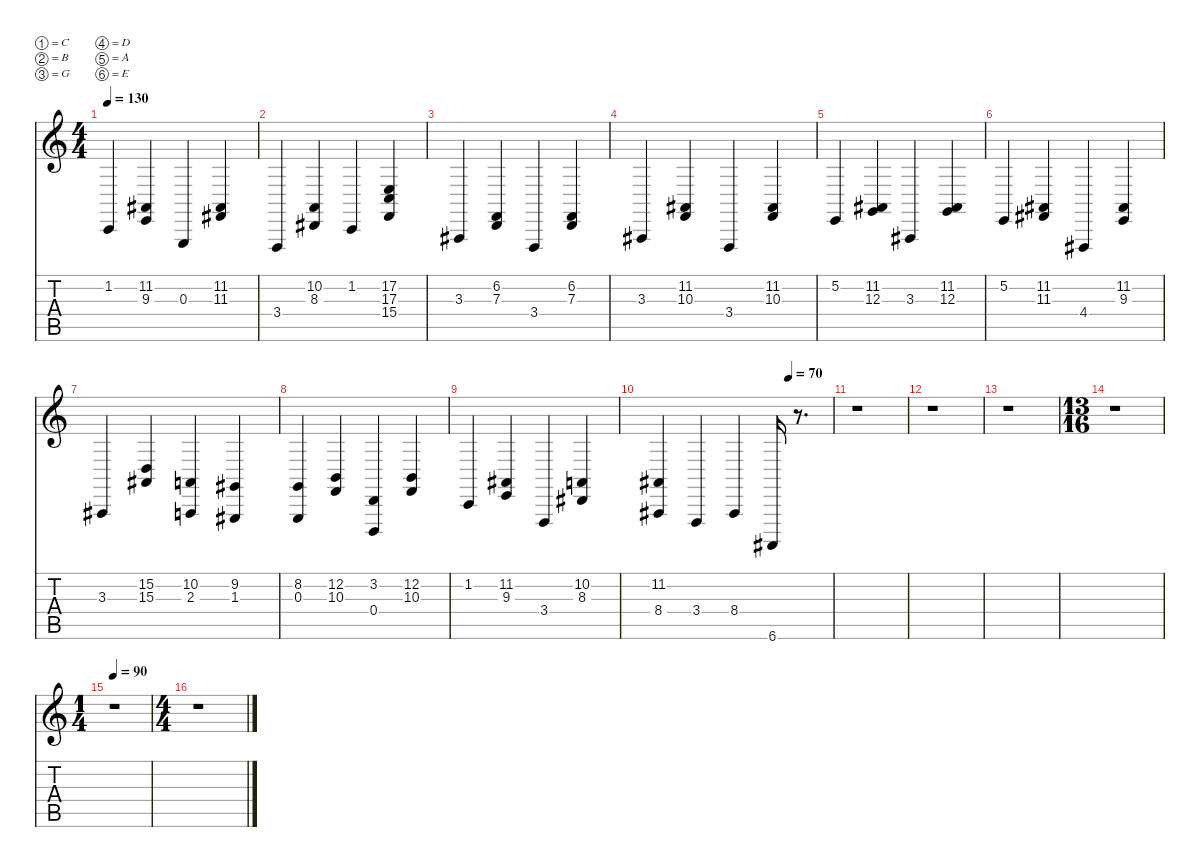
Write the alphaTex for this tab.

\defaultSystemsLayout 4
\hideDynamics
\bracketExtendMode nobrackets
\singleTrackTrackNamePolicy hidden
\multiTrackTrackNamePolicy hidden
\firstSystemTrackNameMode fullname
\firstSystemTrackNameOrientation horizontal
\otherSystemsTrackNameOrientation horizontal
\track ("Piano - left" "pno.") {instrument brightacousticpiano}
\staff {score tabs}
\tuning (C2 B1 G1 D1 A0 E0)
\ts (4 4)
\tempo 130
\clef g2
\ks c
1.2.4{dy f beam Up} (11.2{acc #} 9.3).4{beam Up} 0.3.4{beam Up} (11.2{acc #} 11.3{acc #}).4{beam Up} |
3.4.4{beam Up} (10.2 8.3{acc #}).4{beam Up} 1.2.4{beam Up} (17.2 17.3 15.4).4{beam Up} |
3.3{acc #}.4{beam Up} (6.2 7.3).4{beam Up} 3.4.4{beam Up} (6.2 7.3).4{beam Up} |
3.3{acc #}.4{beam Up} (11.2{acc #} 10.3).4{beam Up} 3.4.4{beam Up} (11.2{acc #} 10.3).4{beam Up} |
5.2.4{beam Up} (11.2{acc #} 12.3).4{beam Up} 3.3{acc #}.4{beam Up} (11.2{acc #} 12.3).4{beam Up} |
5.2.4{beam Up} (11.2{acc #} 11.3{acc #}).4{beam Up} 4.4{acc #}.4{beam Up} (11.2{acc #} 9.3).4{beam Up} |
3.3{acc #}.4{beam Up} (15.2 15.3{acc #}).4{beam Up} (10.2 2.3).4{beam Up} (9.2{acc #} 1.3{acc #}).4{beam Up} |
(8.2 0.3).4{beam Up} (12.2 10.3).4{beam Up} (3.2 0.4).4{beam Up} (12.2 10.3).4{beam Up} |
1.2.4{beam Up} (11.2{acc #} 9.3).4{beam Up} 3.4.4{beam Up} (10.2 8.3{acc #}).4{beam Up} |
\tempo (70 0.75)
(11.2{acc #} 8.4{acc #}).4{beam Up} 3.4.4{beam Up} 8.4{acc #}.4{beam Up} 6.6{acc #}.16{beam Up} r.8{d beam Up} |
r.1{beam Down} |
r.1{beam Down} |
r.1{beam Down} |
\ts (13 16)
r.1{beam Down} |
\ts (1 4)
\tempo 90
r.1{beam Down} |
\ts (4 4)
r.1{beam Down}
